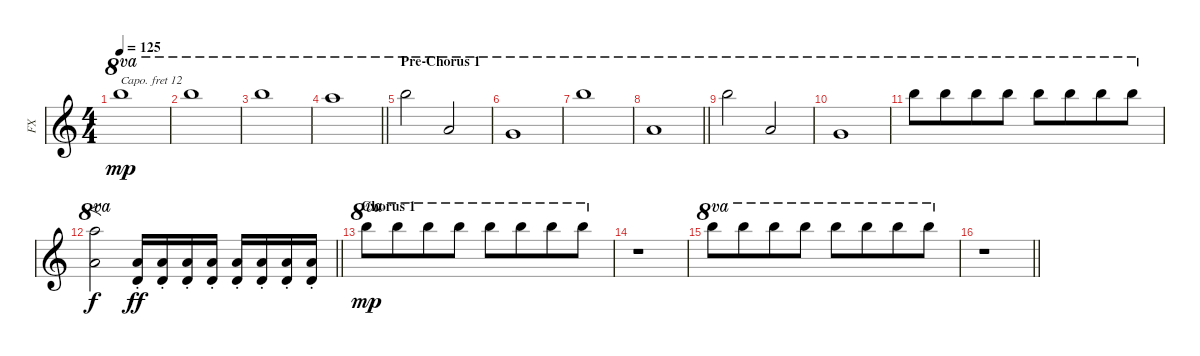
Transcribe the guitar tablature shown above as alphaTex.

\track ("FX" "FX") {instrument celesta}
\staff {score}
\capo 12
\tuning (E4 B3 G3 D3 A2 E2) {hide}
\ts (4 4)
\tempo 125
\clef g2
\ks c
19.1.1{ot 8va dy mp} |
19.1.1{ot 8va} |
19.1.1{ot 8va} |
\barLineRight lightlight
17.1.1{ot 8va} |
\section ("" "Pre-Chorus 1")
19.1.2{ot 8va} 14.3.2{ot 8va} |
12.3.1{ot 8va} |
19.1.1{ot 8va} |
\barLineRight lightlight
14.3.1{ot 8va} |
19.1.2{ot 8va} 14.3.2{ot 8va} |
12.3.1{ot 8va} |
19.1.8{ot 8va} 19.1.8{ot 8va beam merge} 19.1.8{ot 8va} 19.1.8{ot 8va} 19.1.8{ot 8va} 19.1.8{ot 8va beam merge} 19.1.8{ot 8va} 19.1.8{ot 8va} |
\barLineRight lightlight
(17.1 14.3).2{f ot 8va dy f balance 8 instrument seashore} (12.5{st} 10.6{st}).16{dy ff instrument pad3polysynth} (12.5{st} 10.6{st}).16 (12.5{st} 10.6{st}).16 (12.5{st} 10.6{st}).16 (12.5{st} 10.6{st}).16 (12.5{st} 10.6{st}).16 (12.5{st} 10.6{st}).16 (12.5{st} 10.6{st}).16 |
\section ("" "Chorus 1")
19.1.8{ot 8va dy mp balance 3 instrument celesta} 19.1.8{ot 8va beam merge} 19.1.8{ot 8va} 19.1.8{ot 8va} 19.1.8{ot 8va} 19.1.8{ot 8va beam merge} 19.1.8{ot 8va} 19.1.8{ot 8va} |
r.1 |
19.1.8{ot 8va} 19.1.8{ot 8va beam merge} 19.1.8{ot 8va} 19.1.8{ot 8va} 19.1.8{ot 8va} 19.1.8{ot 8va beam merge} 19.1.8{ot 8va} 19.1.8{ot 8va} |
\barLineRight lightlight
r.1
